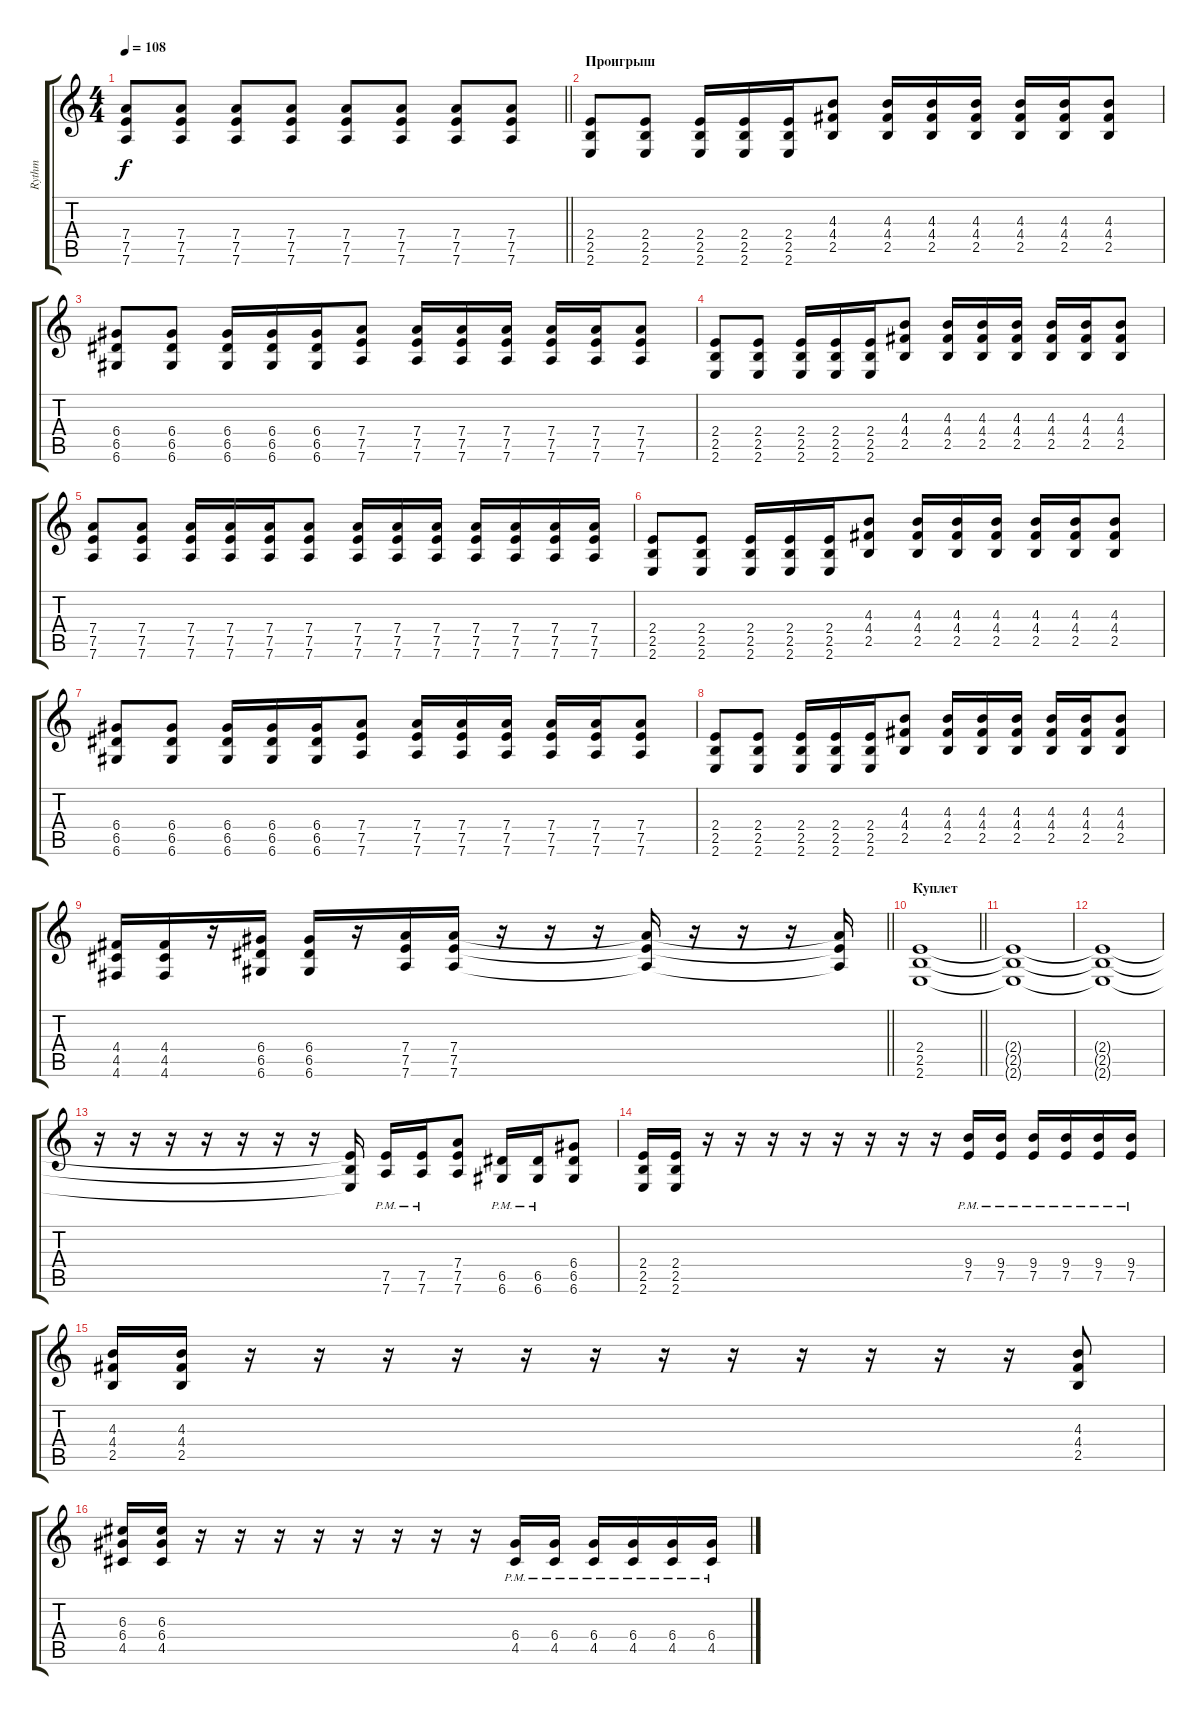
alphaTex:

\track ("Rythm" "Rythm") {instrument distortionguitar}
\staff {score tabs}
\tuning (E4 B3 G3 D3 A2 D2) {hide}
\ts (4 4)
\tempo 108
\clef g2
\barLineRight lightlight
\ks c
(7.4 7.5 7.6).8{dy f} (7.4 7.5 7.6).8 (7.4 7.5 7.6).8 (7.4 7.5 7.6).8 (7.4 7.5 7.6).8 (7.4 7.5 7.6).8 (7.4 7.5 7.6).8 (7.4 7.5 7.6).8 |
\section ("" "Проигрыш")
(2.4 2.5 2.6).8 (2.4 2.5 2.6).8 (2.4 2.5 2.6).16 (2.4 2.5 2.6).16 (2.4 2.5 2.6).16 (4.3 4.4 2.5).8 (4.3 4.4 2.5).16 (4.3 4.4 2.5).16 (4.3 4.4 2.5).16 (4.3 4.4 2.5).16 (4.3 4.4 2.5).16 (4.3 4.4 2.5).8 |
(6.4 6.5 6.6).8 (6.4 6.5 6.6).8 (6.4 6.5 6.6).16 (6.4 6.5 6.6).16 (6.4 6.5 6.6).16 (7.4 7.5 7.6).8 (7.4 7.5 7.6).16 (7.4 7.5 7.6).16 (7.4 7.5 7.6).16 (7.4 7.5 7.6).16 (7.4 7.5 7.6).16 (7.4 7.5 7.6).8 |
(2.4 2.5 2.6).8 (2.4 2.5 2.6).8 (2.4 2.5 2.6).16 (2.4 2.5 2.6).16 (2.4 2.5 2.6).16 (4.3 4.4 2.5).8 (4.3 4.4 2.5).16 (4.3 4.4 2.5).16 (4.3 4.4 2.5).16 (4.3 4.4 2.5).16 (4.3 4.4 2.5).16 (4.3 4.4 2.5).8 |
(7.4 7.5 7.6).8 (7.4 7.5 7.6).8 (7.4 7.5 7.6).16 (7.4 7.5 7.6).16 (7.4 7.5 7.6).16 (7.4 7.5 7.6).8 (7.4 7.5 7.6).16 (7.4 7.5 7.6).16 (7.4 7.5 7.6).16 (7.4 7.5 7.6).16 (7.4 7.5 7.6).16 (7.4 7.5 7.6).16 (7.4 7.5 7.6).16 |
(2.4 2.5 2.6).8 (2.4 2.5 2.6).8 (2.4 2.5 2.6).16 (2.4 2.5 2.6).16 (2.4 2.5 2.6).16 (4.3 4.4 2.5).8 (4.3 4.4 2.5).16 (4.3 4.4 2.5).16 (4.3 4.4 2.5).16 (4.3 4.4 2.5).16 (4.3 4.4 2.5).16 (4.3 4.4 2.5).8 |
(6.4 6.5 6.6).8 (6.4 6.5 6.6).8 (6.4 6.5 6.6).16 (6.4 6.5 6.6).16 (6.4 6.5 6.6).16 (7.4 7.5 7.6).8 (7.4 7.5 7.6).16 (7.4 7.5 7.6).16 (7.4 7.5 7.6).16 (7.4 7.5 7.6).16 (7.4 7.5 7.6).16 (7.4 7.5 7.6).8 |
(2.4 2.5 2.6).8 (2.4 2.5 2.6).8 (2.4 2.5 2.6).16 (2.4 2.5 2.6).16 (2.4 2.5 2.6).16 (4.3 4.4 2.5).8 (4.3 4.4 2.5).16 (4.3 4.4 2.5).16 (4.3 4.4 2.5).16 (4.3 4.4 2.5).16 (4.3 4.4 2.5).16 (4.3 4.4 2.5).8 |
\barLineRight lightlight
(4.4 4.5 4.6).16 (4.4 4.5 4.6).16 r.16 (6.4 6.5 6.6).16 (6.4 6.5 6.6).16 r.16 (7.4 7.5 7.6).16 (7.4 7.5 7.6).16 r.16 r.16 r.16 (7.4{t} 7.5{t} 7.6{t}).16 r.16 r.16 r.16 (7.4{t} 7.5{t} 7.6{t}).16 |
\section ("" "Куплет")
\barLineRight lightlight
(2.4 2.5 2.6).1 |
(2.4{t} 2.5{t} 2.6{t}).1 |
(2.4{t} 2.5{t} 2.6{t}).1 |
r.16 r.16 r.16 r.16 r.16 r.16 r.16 (2.4{t} 2.5{t} 2.6{t}).16 (7.5{pm} 7.6{pm}).16 (7.5{pm} 7.6{pm}).16 (7.4 7.5 7.6).8 (6.5{pm} 6.6{pm}).16 (6.5{pm} 6.6{pm}).16 (6.4 6.5 6.6).8 |
(2.4 2.5 2.6).16 (2.4 2.5 2.6).16 r.16 r.16 r.16 r.16 r.16 r.16 r.16 r.16 (9.4{pm} 7.5{pm}).16 (9.4{pm} 7.5{pm}).16 (9.4{pm} 7.5{pm}).16 (9.4{pm} 7.5{pm}).16 (9.4{pm} 7.5{pm}).16 (9.4{pm} 7.5{pm}).16 |
(4.3 4.4 2.5).16 (4.3 4.4 2.5).16 r.16 r.16 r.16 r.16 r.16 r.16 r.16 r.16 r.16 r.16 r.16 r.16 (4.3 4.4 2.5).8 |
(6.3 6.4 4.5).16 (6.3 6.4 4.5).16 r.16 r.16 r.16 r.16 r.16 r.16 r.16 r.16 (6.4{pm} 4.5{pm}).16 (6.4{pm} 4.5{pm}).16 (6.4{pm} 4.5{pm}).16 (6.4{pm} 4.5{pm}).16 (6.4{pm} 4.5{pm}).16 (6.4{pm} 4.5{pm}).16
